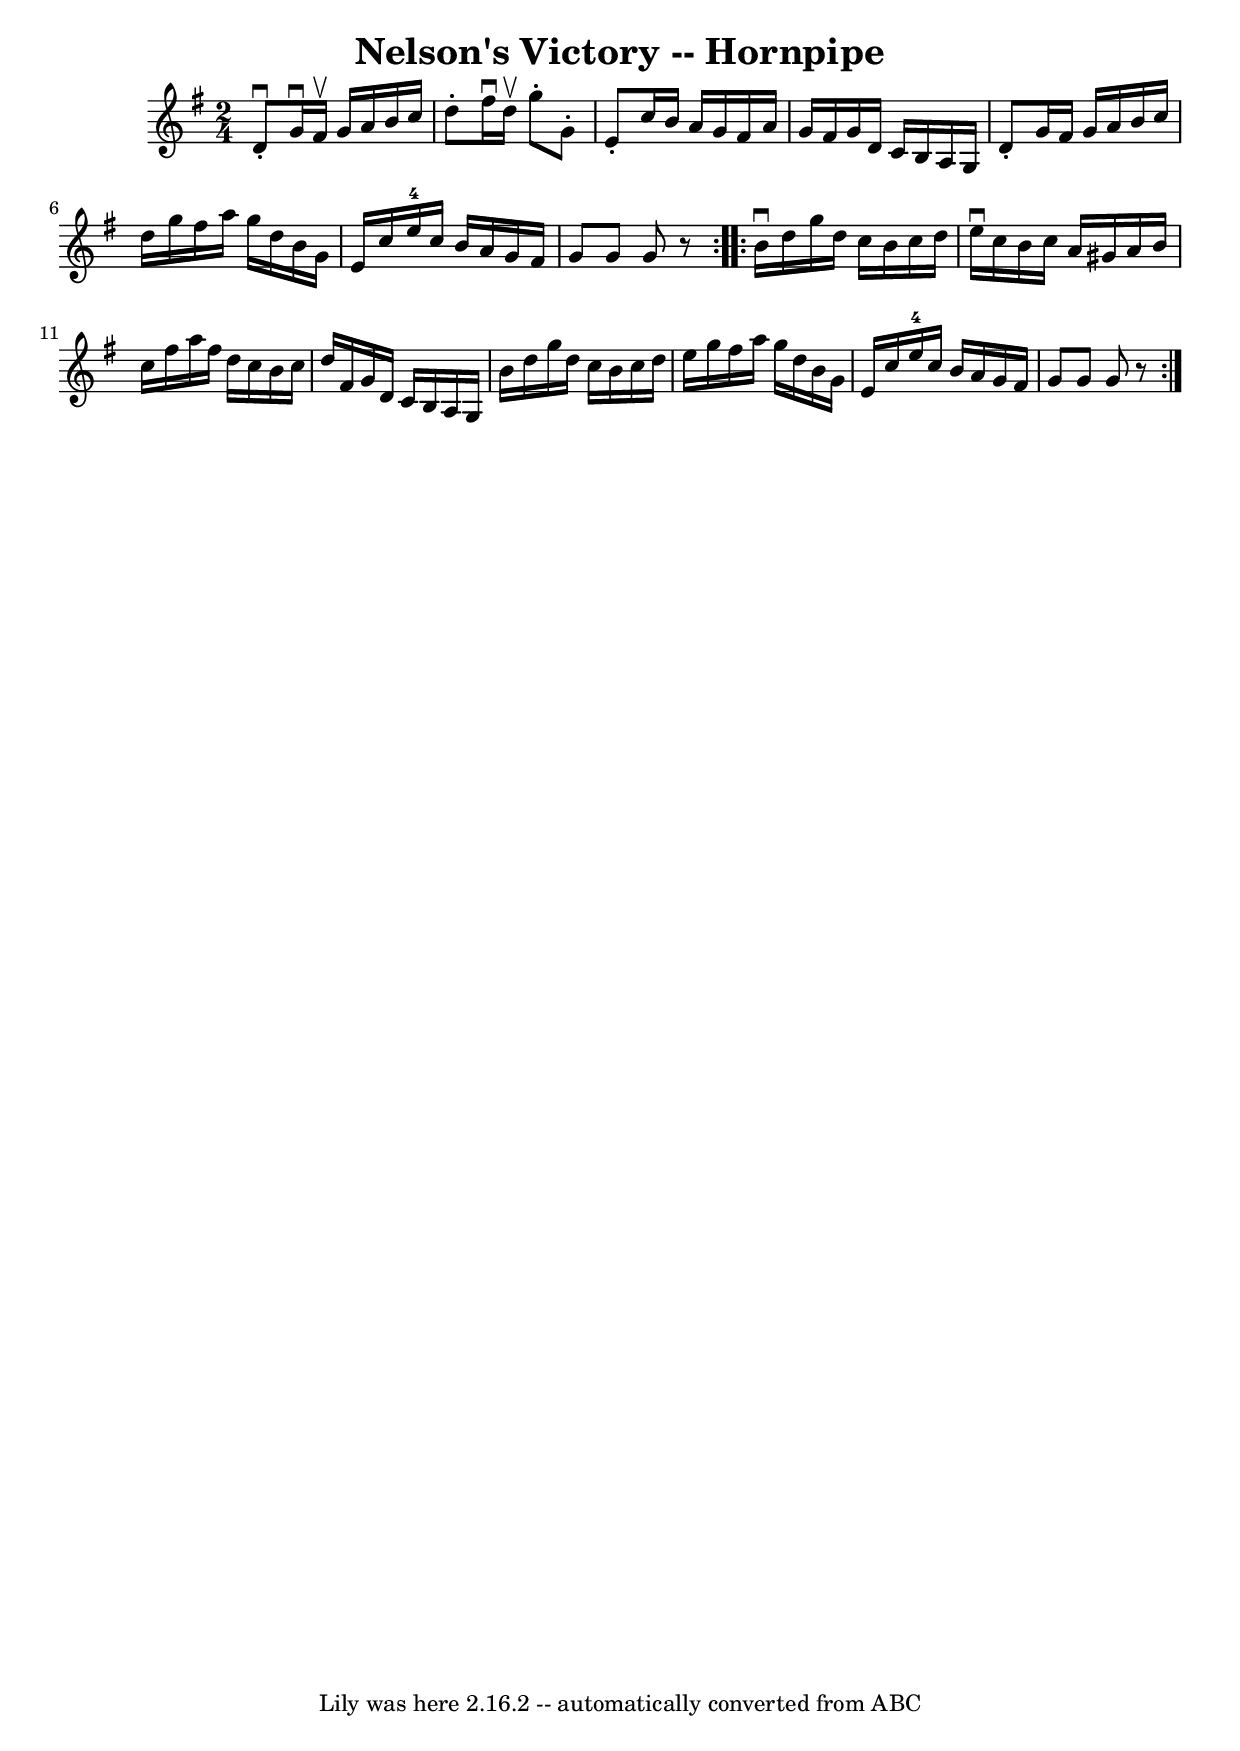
\version "2.7.40"
\include "Mammoth.ily"
\header {
	%% book = "Cole's 1000 Fiddle Tunes"
	crossRefNumber = "1"
	footnotes = ""
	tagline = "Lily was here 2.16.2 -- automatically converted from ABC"
	title = "Nelson's Victory -- Hornpipe"
}
voicedefault =  {


\repeat volta 2 {
\time 2/4 \key g \major d'8^\downbow-. g'16^\downbow fis'16^\upbow   
g'16 a'16 b'16 c''16  |
 d''8 -. fis''16^\downbow d''16 
^\upbow g''8 -. g'8 -. |
 e'8 -. c''16 b'16 a'16 g'16    
fis'16 a'16  |
 g'16 fis'16 g'16 d'16 c'16 b16 a16 
 g16  |
 d'8 -. g'16 fis'16 g'16 a'16 b'16 c''16  
|
 d''16 g''16 fis''16 a''16 g''16 d''16 b'16 g'16 
 |
 e'16 c''16 e''16-4 c''16 b'16 a'16 g'16    
fis'16  |
 g'8 g'8 g'8    r8 }     \repeat volta 2 { b'16 
^\downbow d''16 g''16 d''16 c''16 b'16 c''16 d''16  
|
 e''16^\downbow c''16 b'16 c''16 a'16 gis'16 a'16   
 b'16  |
 c''16 fis''16 a''16 fis''16 d''16 c''16    
b'16 c''16  |
 d''16 fis'16 g'16 d'16 c'16 b16 a16 
 g16  |
 b'16 d''16 g''16 d''16 c''16 b'16 c''16  
 d''16  |
 e''16 g''16 fis''16 a''16 g''16 d''16    
b'16 g'16  |
 e'16 c''16 e''16-4 c''16 b'16 a'16    
g'16 fis'16  |
 g'8 g'8 g'8    r8 }   
}

\score{
    <<

	\context Staff="default"
	{
	    \voicedefault 
	}

    >>
	\layout {
	}
	\midi {}
}
